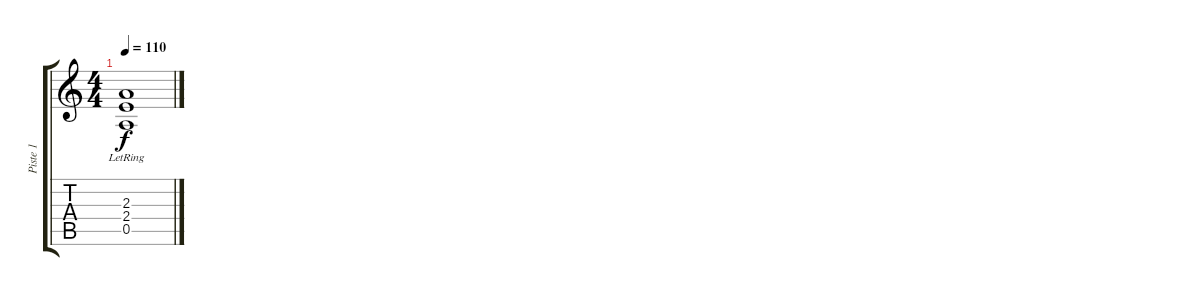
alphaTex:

\track ("Piste 1" "Piste 1") {instrument acousticguitarsteel}
\staff {score tabs}
\tuning (E4 B3 G3 D3 A2 E2) {hide}
\ts (4 4)
\tempo 110
\clef g2
\ks c
(2.3{lr} 2.4{lr} 0.5{lr}).1{dy f}
